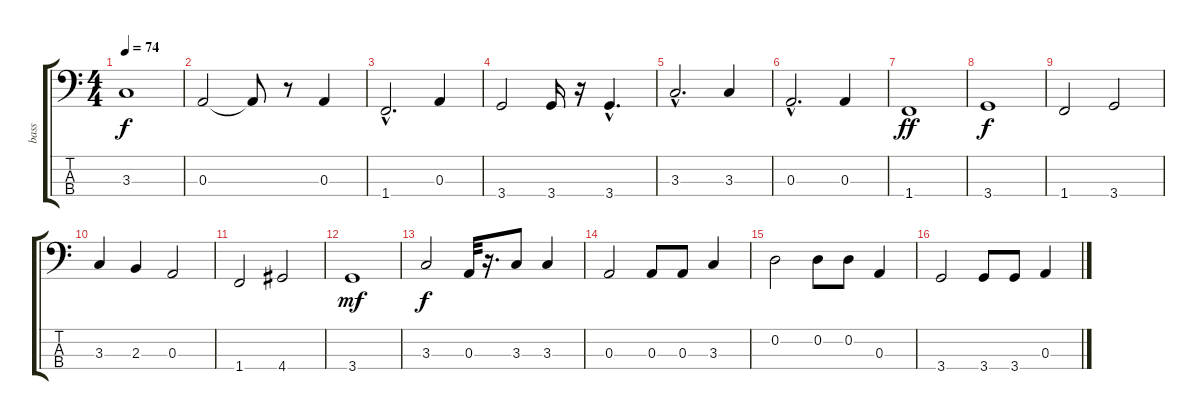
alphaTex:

\track ("bass" "bass") {instrument electricbassfinger}
\staff {score tabs}
\tuning (G2 D2 A1 E1) {hide}
\ts (4 4)
\tempo 74
\clef f4
\ks c
3.3.1{dy f} |
0.3.2 0.3{t}.8 r.8 0.3.4 |
1.4{hac}.2{d} 0.3.4 |
3.4.2 3.4.16 r.16 3.4{hac}.4{d} |
3.3{hac}.2{d} 3.3.4 |
0.3{hac}.2{d} 0.3.4 |
1.4.1{dy ff} |
3.4.1{dy f} |
1.4.2 3.4.2 |
3.3.4 2.3.4 0.3.2 |
1.4.2 4.4.2 |
3.4.1{dy mf} |
3.3.2{dy f} 0.3.32 r.16{d} 3.3.8 3.3.4 |
0.3.2 0.3.8 0.3.8 3.3.4 |
0.2.2 0.2.8 0.2.8 0.3.4 |
3.4.2 3.4.8 3.4.8 0.3.4
